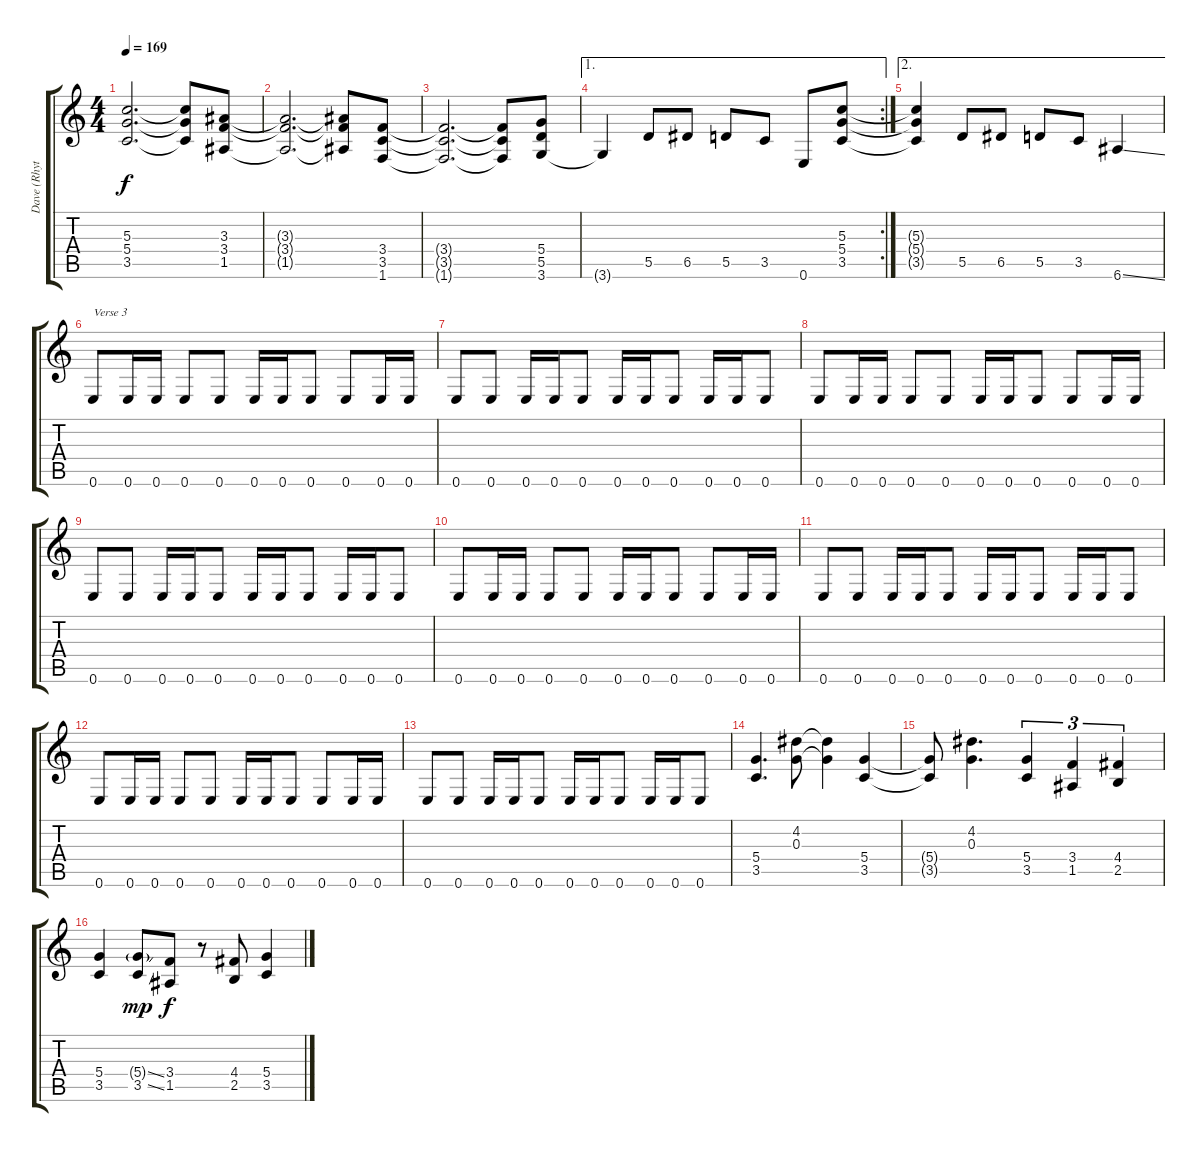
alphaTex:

\track ("Dave (Rhythm)" "Dave (Rhyt") {instrument distortionguitar}
\staff {score tabs}
\tuning (E4 B3 G3 D3 A2 E2) {hide}
\ts (4 4)
\tempo 169
\clef g2
\ks c
(5.3{t} 5.4{t} 3.5{t}).2{d dy f} (5.3{t} 5.4{t} 3.5{t}).8 (3.3 3.4 1.5).8 |
(3.3{t} 3.4{t} 1.5{t}).2{d} (3.3{t} 3.4{t} 1.5{t}).8 (3.4 3.5 1.6).8 |
(3.4{t} 3.5{t} 1.6{t}).2{d} (3.4{t} 3.5{t} 1.6{t}).8 (5.4 5.5 3.6).8 |
\ae 1
\rc 2
3.6{t}.4 5.5.8 6.5.8 5.5.8 3.5.8 0.6.8 (5.3 5.4 3.5).8 |
\ae 2
(5.3{t} 5.4{t} 3.5{t}).4 5.5.8 6.5.8 5.5.8 3.5.8 6.6{ss}.4 |
0.6.8{txt "Verse 3"} 0.6.16 0.6.16 0.6.8 0.6.8 0.6.16 0.6.16 0.6.8 0.6.8 0.6.16 0.6.16 |
0.6.8 0.6.8 0.6.16 0.6.16 0.6.8 0.6.16 0.6.16 0.6.8 0.6.16 0.6.16 0.6.8 |
0.6.8 0.6.16 0.6.16 0.6.8 0.6.8 0.6.16 0.6.16 0.6.8 0.6.8 0.6.16 0.6.16 |
0.6.8 0.6.8 0.6.16 0.6.16 0.6.8 0.6.16 0.6.16 0.6.8 0.6.16 0.6.16 0.6.8 |
0.6.8 0.6.16 0.6.16 0.6.8 0.6.8 0.6.16 0.6.16 0.6.8 0.6.8 0.6.16 0.6.16 |
0.6.8 0.6.8 0.6.16 0.6.16 0.6.8 0.6.16 0.6.16 0.6.8 0.6.16 0.6.16 0.6.8 |
0.6.8 0.6.16 0.6.16 0.6.8 0.6.8 0.6.16 0.6.16 0.6.8 0.6.8 0.6.16 0.6.16 |
0.6.8 0.6.8 0.6.16 0.6.16 0.6.8 0.6.16 0.6.16 0.6.8 0.6.16 0.6.16 0.6.8 |
(5.4 3.5).4{d} (4.2 0.3).8 (4.2{t} 0.3{t}).4 (5.4 3.5).4 |
(5.4{t} 3.5{t}).8 (4.2 0.3).4{d} (5.4 3.5).4{tu (3 2)} (3.4 1.5).4{tu (3 2)} (4.4 2.5).4{tu (3 2)} |
(5.4 3.5).4 (5.4{ss g} 3.5{ss}).8{dy mp} (3.4 1.5).8{dy f} r.8 (4.4 2.5).8 (5.4 3.5).4
